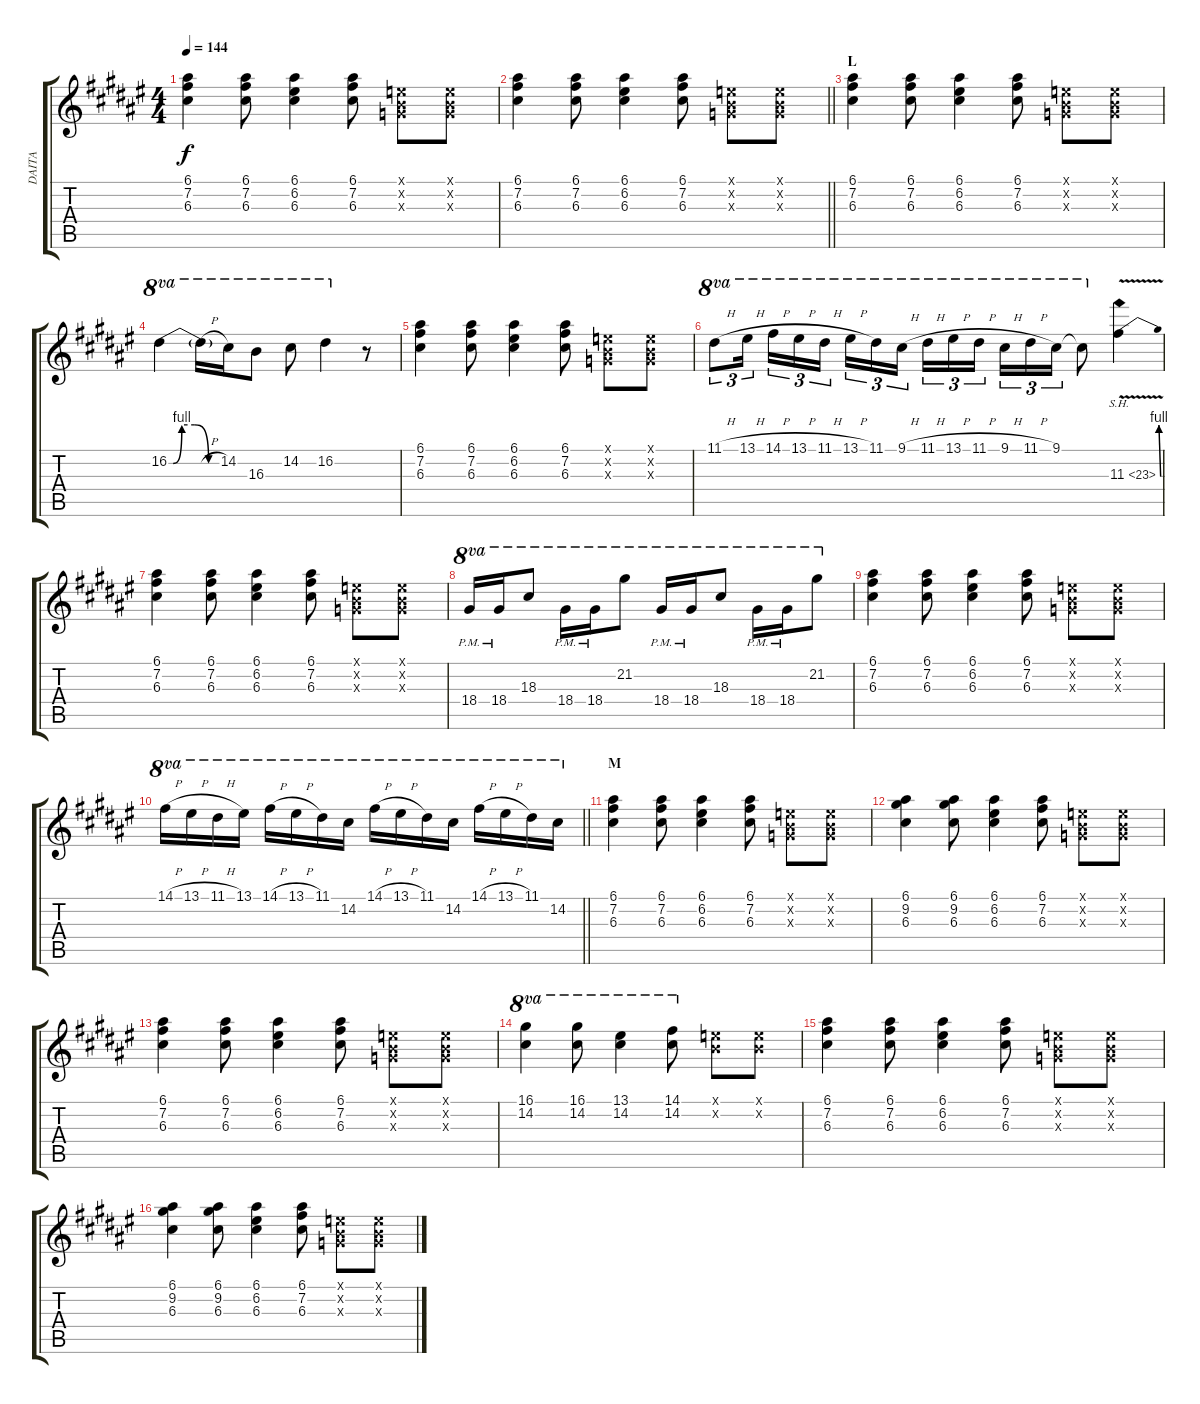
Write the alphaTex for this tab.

\track ("DAITA" "DAITA") {instrument overdrivenguitar}
\staff {score tabs}
\tuning (E4 B3 G3 D3 A2 E2) {hide}
\ts (4 4)
\tempo 144
\clef g2
\ks d#minor
(6.1 7.2 6.3).4{dy f} (6.1 7.2 6.3).8 (6.1 6.2 6.3).4 (6.1 7.2 6.3).8 (0.1{x} 0.2{x} 0.3{x}).8 (0.1{x} 0.2{x} 0.3{x}).8 |
\barLineRight lightlight
(6.1 7.2 6.3).4 (6.1 7.2 6.3).8 (6.1 6.2 6.3).4 (6.1 7.2 6.3).8 (0.1{x} 0.2{x} 0.3{x}).8 (0.1{x} 0.2{x} 0.3{x}).8 |
\section ("" "L")
(6.1 7.2 6.3).4 (6.1 7.2 6.3).8 (6.1 6.2 6.3).4 (6.1 7.2 6.3).8 (0.1{x} 0.2{x} 0.3{x}).8 (0.1{x} 0.2{x} 0.3{x}).8 |
16.2{be (custom 0 0 5 0 15 4 30 4 46 0 60 0)}.4{ot 8va} 16.2{h t}.16{ot 8va} 14.2.16{ot 8va} 16.3.8{ot 8va} 14.2.8{ot 8va} 16.2.4{ot 8va} r.8 |
(6.1 7.2 6.3).4 (6.1 7.2 6.3).8 (6.1 6.2 6.3).4 (6.1 7.2 6.3).8 (0.1{x} 0.2{x} 0.3{x}).8 (0.1{x} 0.2{x} 0.3{x}).8 |
11.1{h}.8{tu (3 2) ot 8va} 13.1{h}.16{tu (3 2) ot 8va beam splitsecondary} 14.1{h}.16{tu (3 2) ot 8va} 13.1{h}.16{tu (3 2) ot 8va} 11.1{h}.16{tu (3 2) ot 8va} 13.1{h}.16{tu (3 2) ot 8va} 11.1.16{tu (3 2) ot 8va} 9.1{h}.16{tu (3 2) ot 8va beam splitsecondary} 11.1{h}.16{tu (3 2) ot 8va} 13.1{h}.16{tu (3 2) ot 8va} 11.1{h}.16{tu (3 2) ot 8va} 9.1{h}.16{tu (3 2) ot 8va} 11.1{h}.16{tu (3 2) ot 8va} 9.1.16{tu (3 2) ot 8va} 9.1{t}.8{ot 8va} 11.3{be (bend 0 0 60 4) sh 12 v}.4 |
(6.1 7.2 6.3).4 (6.1 7.2 6.3).8 (6.1 6.2 6.3).4 (6.1 7.2 6.3).8 (0.1{x} 0.2{x} 0.3{x}).8 (0.1{x} 0.2{x} 0.3{x}).8 |
18.4{pm}.16{ot 8va} 18.4{pm}.16{ot 8va} 18.3.8{ot 8va} 18.4{pm}.16{ot 8va} 18.4{pm}.16{ot 8va} 21.2.8{ot 8va} 18.4{pm}.16{ot 8va} 18.4{pm}.16{ot 8va} 18.3.8{ot 8va} 18.4{pm}.16{ot 8va} 18.4{pm}.16{ot 8va} 21.2.8{ot 8va} |
(6.1 7.2 6.3).4 (6.1 7.2 6.3).8 (6.1 6.2 6.3).4 (6.1 7.2 6.3).8 (0.1{x} 0.2{x} 0.3{x}).8 (0.1{x} 0.2{x} 0.3{x}).8 |
\barLineRight lightlight
14.1{h}.16{ot 8va} 13.1{h}.16{ot 8va} 11.1{h}.16{ot 8va} 13.1.16{ot 8va} 14.1{h}.16{ot 8va} 13.1{h}.16{ot 8va} 11.1.16{ot 8va} 14.2.16{ot 8va} 14.1{h}.16{ot 8va} 13.1{h}.16{ot 8va} 11.1.16{ot 8va} 14.2.16{ot 8va} 14.1{h}.16{ot 8va} 13.1{h}.16{ot 8va} 11.1.16{ot 8va} 14.2.16{ot 8va} |
\section ("" "M")
(6.1 7.2 6.3).4 (6.1 7.2 6.3).8 (6.1 6.2 6.3).4 (6.1 7.2 6.3).8 (0.1{x} 0.2{x} 0.3{x}).8 (0.1{x} 0.2{x} 0.3{x}).8 |
(6.1 9.2 6.3).4 (6.1 9.2 6.3).8 (6.1 6.2 6.3).4 (6.1 7.2 6.3).8 (0.1{x} 0.2{x} 0.3{x}).8 (0.1{x} 0.2{x} 0.3{x}).8 |
(6.1 7.2 6.3).4 (6.1 7.2 6.3).8 (6.1 6.2 6.3).4 (6.1 7.2 6.3).8 (0.1{x} 0.2{x} 0.3{x}).8 (0.1{x} 0.2{x} 0.3{x}).8 |
(16.1 14.2).4{ot 8va} (16.1 14.2).8{ot 8va} (13.1 14.2).4{ot 8va} (14.1 14.2).8{ot 8va} (0.1{x} 0.2{x}).8 (0.1{x} 0.2{x}).8 |
(6.1 7.2 6.3).4 (6.1 7.2 6.3).8 (6.1 6.2 6.3).4 (6.1 7.2 6.3).8 (0.1{x} 0.2{x} 0.3{x}).8 (0.1{x} 0.2{x} 0.3{x}).8 |
(6.1 9.2 6.3).4 (6.1 9.2 6.3).8 (6.1 6.2 6.3).4 (6.1 7.2 6.3).8 (0.1{x} 0.2{x} 0.3{x}).8 (0.1{x} 0.2{x} 0.3{x}).8
